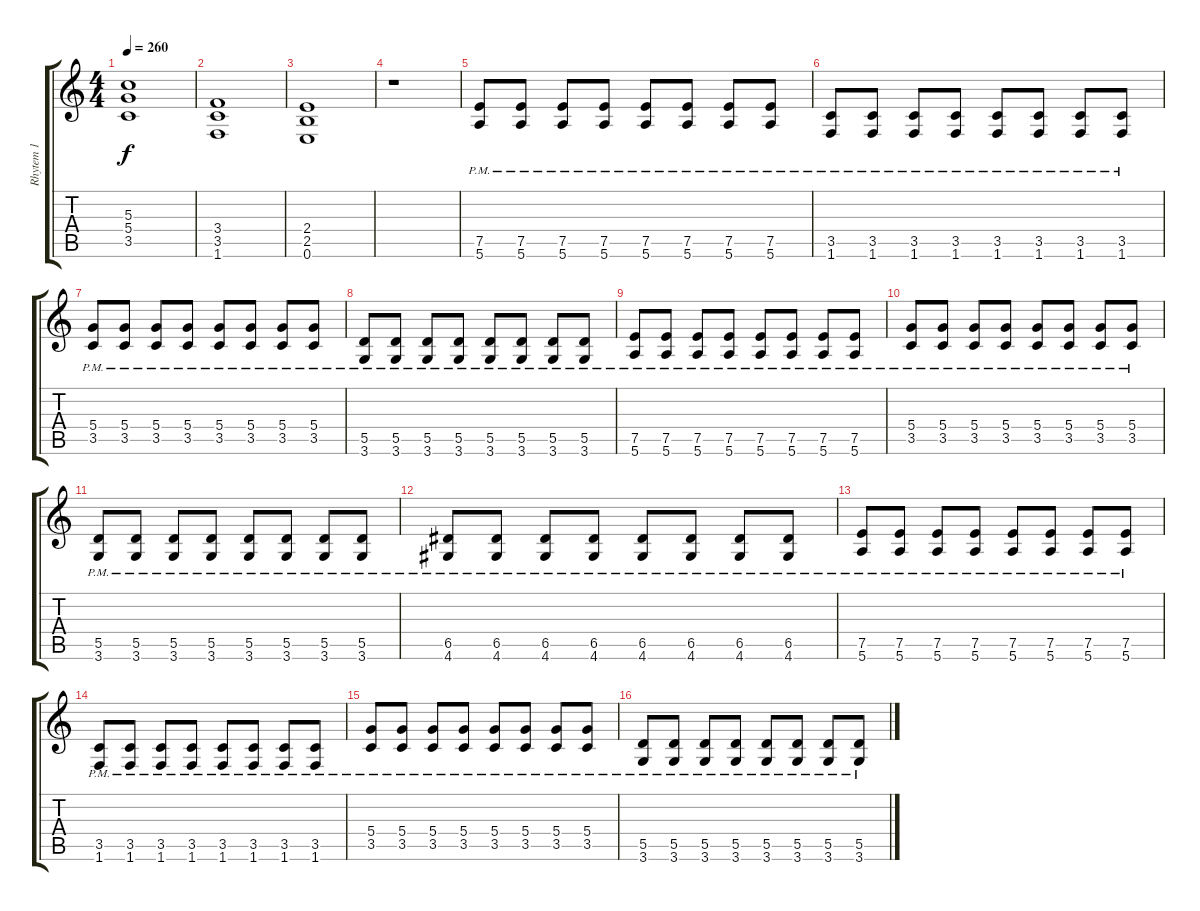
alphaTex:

\track ("Rhytem 1" "Rhytem 1") {instrument distortionguitar}
\staff {score tabs}
\tuning (E4 B3 G3 D3 A2 E2) {hide}
\ts (4 4)
\tempo 260
\clef g2
\ks c
(5.3 5.4 3.5).1{dy f} |
(3.4 3.5 1.6).1 |
(2.4 2.5 0.6).1 |
r.1 |
(7.5{pm} 5.6{pm}).8 (7.5{pm} 5.6{pm}).8 (7.5{pm} 5.6{pm}).8 (7.5{pm} 5.6{pm}).8 (7.5{pm} 5.6{pm}).8 (7.5{pm} 5.6{pm}).8 (7.5{pm} 5.6{pm}).8 (7.5{pm} 5.6{pm}).8 |
(3.5{pm} 1.6{pm}).8 (3.5{pm} 1.6{pm}).8 (3.5{pm} 1.6{pm}).8 (3.5{pm} 1.6{pm}).8 (3.5{pm} 1.6{pm}).8 (3.5{pm} 1.6{pm}).8 (3.5{pm} 1.6{pm}).8 (3.5{pm} 1.6{pm}).8 |
(5.4{pm} 3.5{pm}).8 (5.4{pm} 3.5{pm}).8 (5.4{pm} 3.5{pm}).8 (5.4{pm} 3.5{pm}).8 (5.4{pm} 3.5{pm}).8 (5.4{pm} 3.5{pm}).8 (5.4{pm} 3.5{pm}).8 (5.4{pm} 3.5{pm}).8 |
(5.5{pm} 3.6{pm}).8 (5.5{pm} 3.6{pm}).8 (5.5{pm} 3.6{pm}).8 (5.5{pm} 3.6{pm}).8 (5.5{pm} 3.6{pm}).8 (5.5{pm} 3.6{pm}).8 (5.5{pm} 3.6{pm}).8 (5.5{pm} 3.6{pm}).8 |
(7.5{pm} 5.6{pm}).8 (7.5{pm} 5.6{pm}).8 (7.5{pm} 5.6{pm}).8 (7.5{pm} 5.6{pm}).8 (7.5{pm} 5.6{pm}).8 (7.5{pm} 5.6{pm}).8 (7.5{pm} 5.6{pm}).8 (7.5{pm} 5.6{pm}).8 |
(5.4{pm} 3.5{pm}).8 (5.4{pm} 3.5{pm}).8 (5.4{pm} 3.5{pm}).8 (5.4{pm} 3.5{pm}).8 (5.4{pm} 3.5{pm}).8 (5.4{pm} 3.5{pm}).8 (5.4{pm} 3.5{pm}).8 (5.4{pm} 3.5{pm}).8 |
(5.5{pm} 3.6{pm}).8 (5.5{pm} 3.6{pm}).8 (5.5{pm} 3.6{pm}).8 (5.5{pm} 3.6{pm}).8 (5.5{pm} 3.6{pm}).8 (5.5{pm} 3.6{pm}).8 (5.5{pm} 3.6{pm}).8 (5.5{pm} 3.6{pm}).8 |
(6.5{pm} 4.6{pm}).8 (6.5{pm} 4.6{pm}).8 (6.5{pm} 4.6{pm}).8 (6.5{pm} 4.6{pm}).8 (6.5{pm} 4.6{pm}).8 (6.5{pm} 4.6{pm}).8 (6.5{pm} 4.6{pm}).8 (6.5{pm} 4.6{pm}).8 |
(7.5{pm} 5.6{pm}).8 (7.5{pm} 5.6{pm}).8 (7.5{pm} 5.6{pm}).8 (7.5{pm} 5.6{pm}).8 (7.5{pm} 5.6{pm}).8 (7.5{pm} 5.6{pm}).8 (7.5{pm} 5.6{pm}).8 (7.5{pm} 5.6{pm}).8 |
(3.5{pm} 1.6{pm}).8 (3.5{pm} 1.6{pm}).8 (3.5{pm} 1.6{pm}).8 (3.5{pm} 1.6{pm}).8 (3.5{pm} 1.6{pm}).8 (3.5{pm} 1.6{pm}).8 (3.5{pm} 1.6{pm}).8 (3.5{pm} 1.6{pm}).8 |
(5.4{pm} 3.5{pm}).8 (5.4{pm} 3.5{pm}).8 (5.4{pm} 3.5{pm}).8 (5.4{pm} 3.5{pm}).8 (5.4{pm} 3.5{pm}).8 (5.4{pm} 3.5{pm}).8 (5.4{pm} 3.5{pm}).8 (5.4{pm} 3.5{pm}).8 |
(5.5{pm} 3.6{pm}).8 (5.5{pm} 3.6{pm}).8 (5.5{pm} 3.6{pm}).8 (5.5{pm} 3.6{pm}).8 (5.5{pm} 3.6{pm}).8 (5.5{pm} 3.6{pm}).8 (5.5{pm} 3.6{pm}).8 (5.5{pm} 3.6{pm}).8
